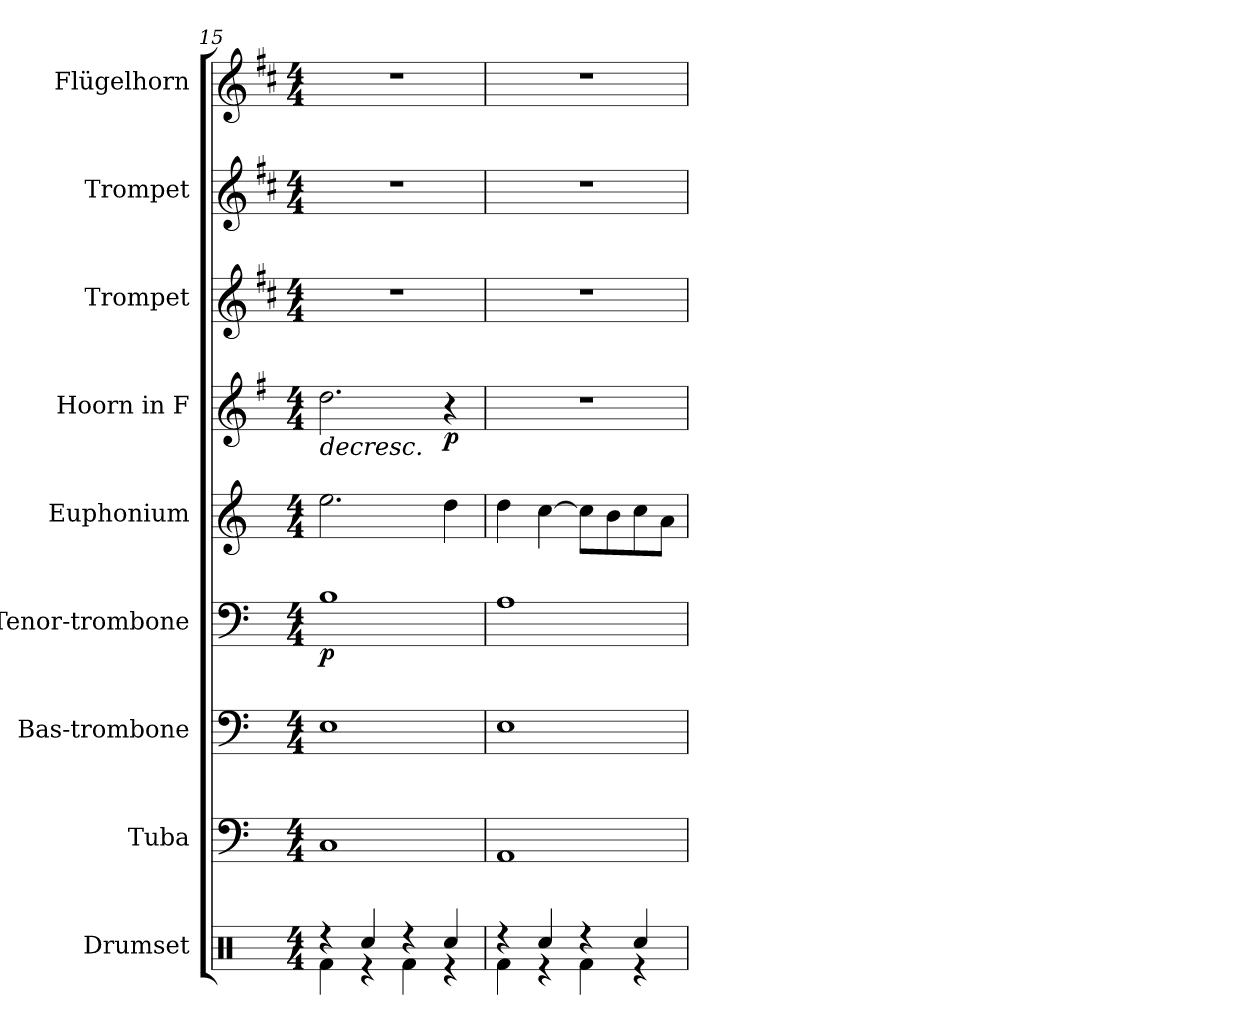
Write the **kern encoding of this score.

**kern	**kern	**kern	**kern	**dynam	**kern	**kern	**dynam	**kern	**kern	**kern
*part9	*part8	*part7	*part6	*part6	*part5	*part4	*part4	*part3	*part2	*part1
*staff9	*staff8	*staff7	*staff6	*staff6	*staff5	*staff4	*staff4	*staff3	*staff2	*staff1
*I"Drumset	*I"Tuba	*I"Bas-trombone	*I"Tenor-trombone	*	*I"Euphonium	*I"Hoorn in F	*	*I"Trompet	*I"Trompet	*I"Flügelhorn
*I'Drs.	*I'Tba.	*I'Bs. Tbn.	*I'T. Tbn.	*	*I'Euph.	*	*	*I'Tpt.	*I'Tpt.	*I'Flghn.
*clefX	*clefF4	*clefF4	*clefF4	*	*clefG2	*clefG2	*	*clefG2	*clefG2	*clefG2
*	*	*	*	*	*ITrd8c14	*ITrd4c7	*	*ITrd1c2	*ITrd1c2	*ITrd1c2
*k[]	*k[]	*k[]	*k[]	*	*k[]	*k[]	*	*k[]	*k[]	*k[]
*M4/4	*M4/4	*M4/4	*M4/4	*	*M4/4	*M4/4	*	*M4/4	*M4/4	*M4/4
=15	=15	=15	=15	=15	=15	=15	=15	=15	=15	=15
*^	*	*	*	*	*	*	*	*	*	*
!	!	!	!	!	!LO:DY:b	!	!	!LO:HP:b	!	!	!
4r	4Rf\	1C	1E	1B	p	2.e\	2.g\	>	1r	1r	1r
4Rcc/	4r	.	.	.	.	.	.	.	.	.	.
4r	4Rf\	.	.	.	.	.	.	.	.	.	.
!	!	!	!	!	!	!	!	!LO:DY:b	!	!	!
4Rcc/	4r	.	.	.	.	4d\	4r	p	.	.	.
*v	*v	*	*	*	*	*	*	*	*	*	*
.	.	.	.	.	.	.	]	.	.	.
!!LO:PB:g=z
=16	=16	=16	=16	=16	=16	=16	=16	=16	=16	=16
*^	*	*	*	*	*	*	*	*	*	*
4r	4Rf\	1AA	1E	1A	.	4d\	1r	.	1r	1r	1r
4Rcc/	4r	.	.	.	.	[4c\	.	.	.	.	.
4r	4Rf\	.	.	.	.	8c\L]	.	.	.	.	.
.	.	.	.	.	.	8B\	.	.	.	.	.
4Rcc/	4r	.	.	.	.	8c\	.	.	.	.	.
.	.	.	.	.	.	8A\J	.	.	.	.	.
*v	*v	*	*	*	*	*	*	*	*	*	*
=	=	=	=	=	=	=	=	=	=	=
*-	*-	*-	*-	*-	*-	*-	*-	*-	*-	*-
